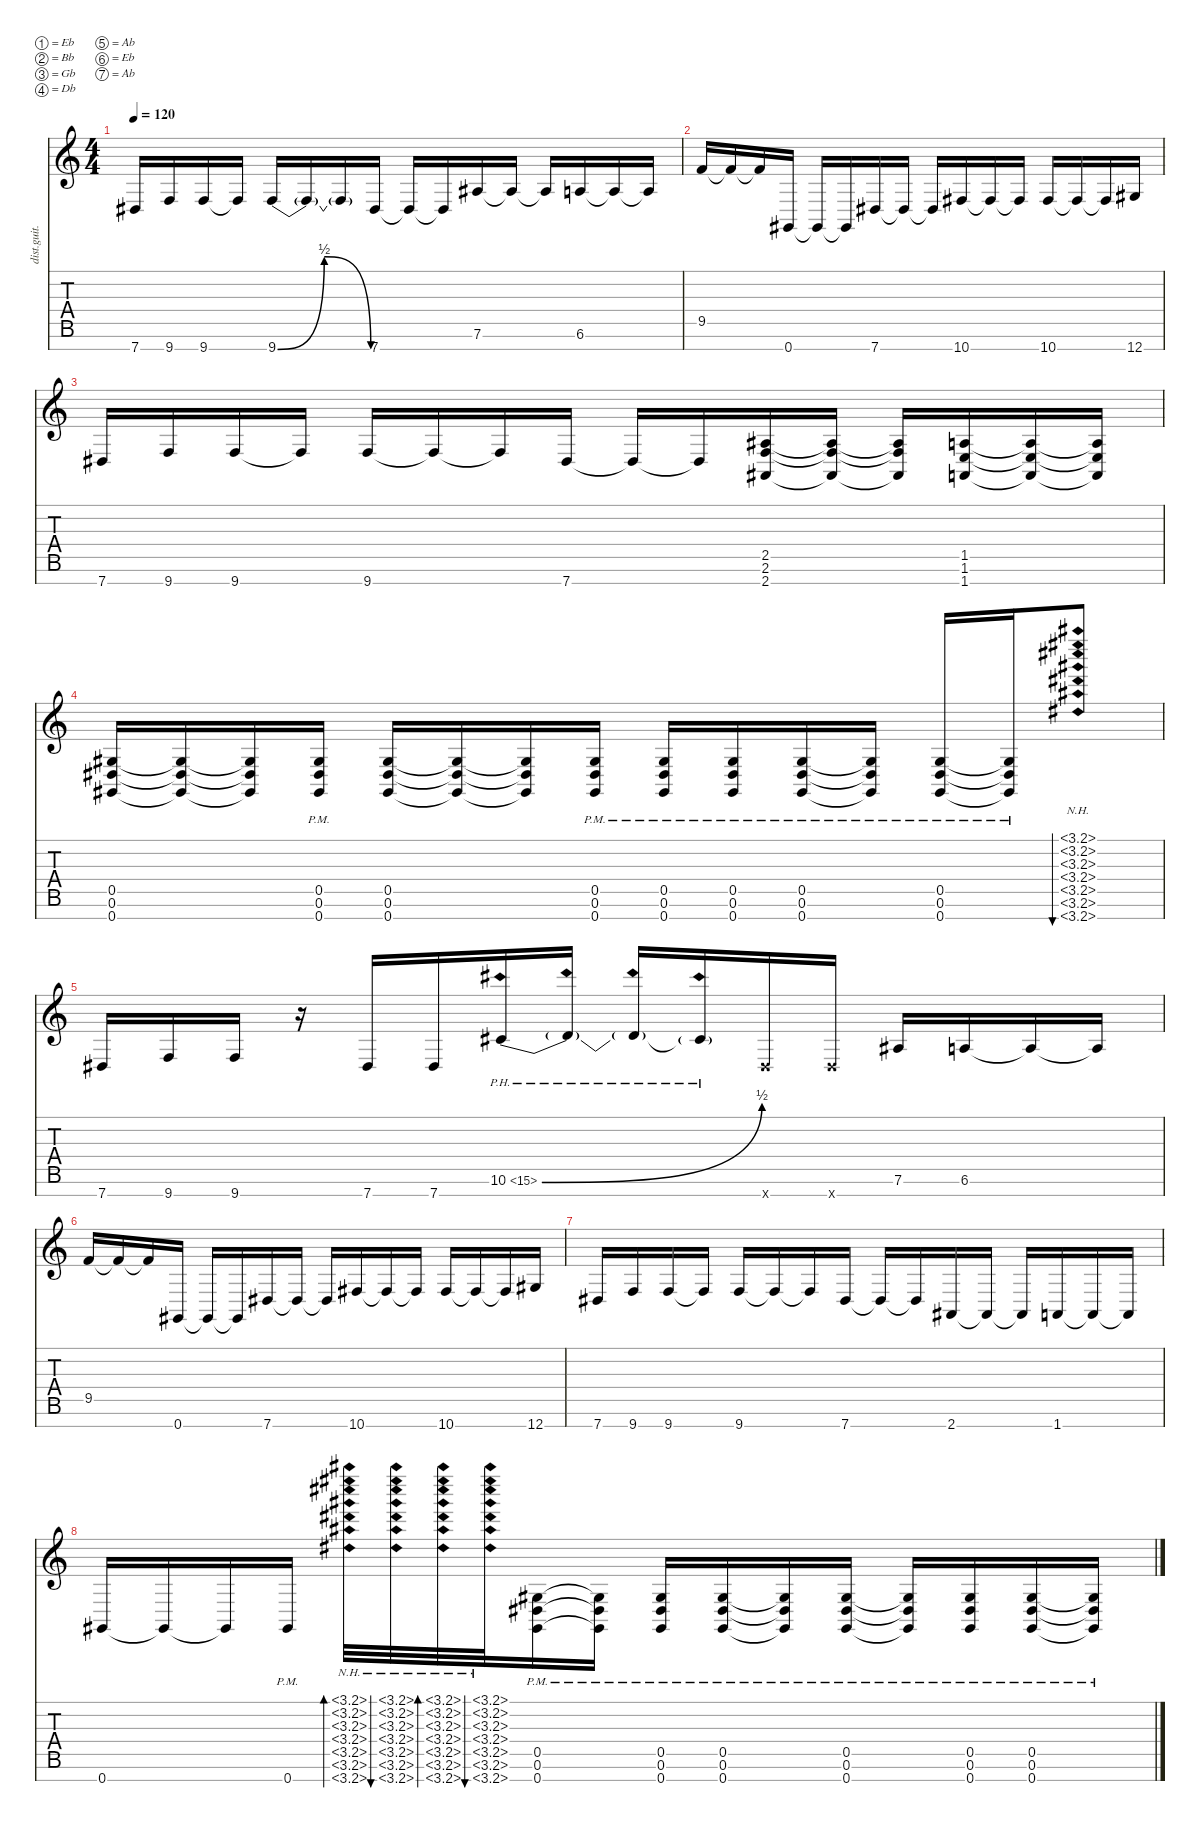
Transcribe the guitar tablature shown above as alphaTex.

\defaultSystemsLayout 4
\hideDynamics
\bracketExtendMode nobrackets
\otherSystemsTrackNameOrientation horizontal
\track ("riff" "dist.guit.") {instrument distortionguitar}
\staff {score tabs}
\tuning (Eb4 Bb3 Gb3 Db3 Ab2 Eb2 Ab1)
\ts (4 4)
\tempo 120
\clef g2
\ks c
7.7{acc #}.16{dy mf beam Up} 9.7.16{beam Up} 9.7.16{beam Up} 9.7{t}.16{beam Up} 9.7{be (bendrelease 0 0 10.2 2 20.4 2 30 0)}.16{beam Up} 9.7{t}.16{beam Up} 9.7{t}.16{beam Up} 7.7{acc #}.16{beam Up} 7.7{t acc #}.16{beam Up} 7.7{t acc #}.16{beam Up} 7.6{acc #}.16{beam Up} 7.6{t acc #}.16{beam Up} 7.6{t acc #}.16{beam Up} 6.6.16{beam Up} 6.6{t}.16{beam Up} 6.6{t}.16{beam Up} |
9.5.16{beam Up} 9.5{t}.16{beam Up} 9.5{t}.16{beam Up} 0.7{acc #}.16{beam Up} 0.7{t acc #}.16{beam Up} 0.7{t acc #}.16{beam Up} 7.7{acc #}.16{beam Up} 7.7{t acc #}.16{beam Up} 7.7{t acc #}.16{beam Up} 10.7{acc #}.16{beam Up} 10.7{t acc #}.16{beam Up} 10.7{t acc #}.16{beam Up} 10.7{acc #}.16{beam Up} 10.7{t acc #}.16{beam Up} 10.7{t acc #}.16{beam Up} 12.7{acc #}.16{beam Up} |
7.7{acc #}.16{beam Up} 9.7.16{beam Up} 9.7.16{beam Up} 9.7{t}.16{beam Up} 9.7.16{beam Up} 9.7{t}.16{beam Up} 9.7{t}.16{beam Up} 7.7{acc #}.16{beam Up} 7.7{t acc #}.16{beam Up} 7.7{t acc #}.16{beam Up} (2.7{acc #} 2.6 2.5{acc #}).16{beam Up} (2.7{t acc #} 2.6{t} 2.5{t acc #}).16{beam Up} (2.7{t acc #} 2.6{t} 2.5{t acc #}).16{beam Up} (1.7 1.5 1.6).16{beam Up} (1.7{t} 1.5{t} 1.6{t}).16{beam Up} (1.7{t} 1.5{t} 1.6{t}).16{beam Up} |
(0.7{acc #} 0.6{acc #} 0.5{acc #}).16{beam Up} (0.7{t acc #} 0.6{t acc #} 0.5{t acc #}).16{beam Up} (0.7{t acc #} 0.6{t acc #} 0.5{t acc #}).16{beam Up} (0.7{pm acc #} 0.5{pm acc #} 0.6{pm acc #}).16{beam Up} (0.7{acc #} 0.6{acc #} 0.5{acc #}).16{beam Up} (0.7{t acc #} 0.6{t acc #} 0.5{t acc #}).16{beam Up} (0.7{t acc #} 0.6{t acc #} 0.5{t acc #}).16{beam Up} (0.7{pm acc #} 0.5{pm acc #} 0.6{pm acc #}).16{beam Up} (0.6{pm acc #} 0.7{pm acc #} 0.5{pm acc #}).16{beam Up} (0.6{pm acc #} 0.5{pm acc #} 0.7{pm acc #}).16{beam Up} (0.7{pm acc #} 0.6{pm acc #} 0.5{pm acc #}).16{beam Up} (0.7{pm t acc #} 0.6{pm t acc #} 0.5{pm t acc #}).16{beam Up} (0.7{pm acc #} 0.6{pm acc #} 0.5{pm acc #}).16{beam Up} (0.7{pm t acc #} 0.6{pm t acc #} 0.5{pm t acc #}).16{beam Up} (3.1{nh acc #} 3.2{nh acc #} 3.3{nh} 3.4{nh} 3.5{nh} 3.6{nh acc #} 3.7{nh}).8{bu 240 beam Up} |
7.7{acc #}.16{beam Up} 9.7.16{beam Up} 9.7.16{beam Up} r.16{beam Up} 7.7{acc #}.16{beam Up} 7.7{acc #}.16{beam Up} 10.6{be (bend 0 0 14.399999999999999 2) ph 5 acc #}.16{beam Up} 10.6{ph 5 t}.16{beam Up} 10.6{ph 5 t}.16{beam Up} 10.6{ph 5 t acc #}.16{beam Up} 7.7{x acc #}.16{beam Up} 7.7{x acc #}.16{beam Up} 7.6{acc #}.16{beam Up} 6.6.16{beam Up} 6.6{t}.16{beam Up} 6.6{t}.16{beam Up} |
9.5.16{beam Up} 9.5{t}.16{beam Up} 9.5{t}.16{beam Up} 0.7{acc #}.16{beam Up} 0.7{t acc #}.16{beam Up} 0.7{t acc #}.16{beam Up} 7.7{acc #}.16{beam Up} 7.7{t acc #}.16{beam Up} 7.7{t acc #}.16{beam Up} 10.7{acc #}.16{beam Up} 10.7{t acc #}.16{beam Up} 10.7{t acc #}.16{beam Up} 10.7{acc #}.16{beam Up} 10.7{t acc #}.16{beam Up} 10.7{t acc #}.16{beam Up} 12.7{acc #}.16{beam Up} |
7.7{acc #}.16{beam Up} 9.7.16{beam Up} 9.7.16{beam Up} 9.7{t}.16{beam Up} 9.7.16{beam Up} 9.7{t}.16{beam Up} 9.7{t}.16{beam Up} 7.7{acc #}.16{beam Up} 7.7{t acc #}.16{beam Up} 7.7{t acc #}.16{beam Up} 2.7{acc #}.16{beam Up} 2.7{t acc #}.16{beam Up} 2.7{t acc #}.16{beam Up} 1.7.16{beam Up} 1.7{t}.16{beam Up} 1.7{t}.16{beam Up} |
0.7{acc #}.16{beam Up} 0.7{t acc #}.16{beam Up} 0.7{t acc #}.16{beam Up} 0.7{pm acc #}.16{beam Up} (3.1{nh acc #} 3.2{nh acc #} 3.3{nh} 3.4{nh} 3.5{nh} 3.6{nh acc #} 3.7{nh}).32{bd 60 beam Down} (3.7{nh} 3.6{nh acc #} 3.5{nh} 3.4{nh} 3.3{nh} 3.2{nh acc #} 3.1{nh acc #}).32{bu 60 beam Down} (3.7{nh} 3.1{nh acc #} 3.2{nh acc #} 3.3{nh} 3.4{nh} 3.5{nh} 3.6{nh acc #}).32{bd 60 beam Down} (3.7{nh} 3.6{nh acc #} 3.5{nh} 3.4{nh} 3.3{nh} 3.2{nh acc #} 3.1{nh acc #}).32{bu 60 beam Down} (0.7{pm acc #} 0.6{pm acc #} 0.5{pm acc #}).16{beam Down} (0.7{pm t acc #} 0.6{pm t acc #} 0.5{pm t acc #}).16{beam Down} (0.7{pm acc #} 0.6{pm acc #} 0.5{pm acc #}).16{beam Up} (0.5{pm acc #} 0.6{pm acc #} 0.7{pm acc #}).16{beam Up} (0.5{pm t acc #} 0.6{pm t acc #} 0.7{pm t acc #}).16{beam Up} (0.7{pm acc #} 0.6{pm acc #} 0.5{pm acc #}).16{beam Up} (0.7{pm t acc #} 0.6{pm t acc #} 0.5{pm t acc #}).16{beam Up} (0.6{pm acc #} 0.7{pm acc #} 0.5{pm acc #}).16{beam Up} (0.7{pm acc #} 0.6{pm acc #} 0.5{pm acc #}).16{beam Up} (0.7{pm t acc #} 0.6{pm t acc #} 0.5{pm t acc #}).16{beam Up}
